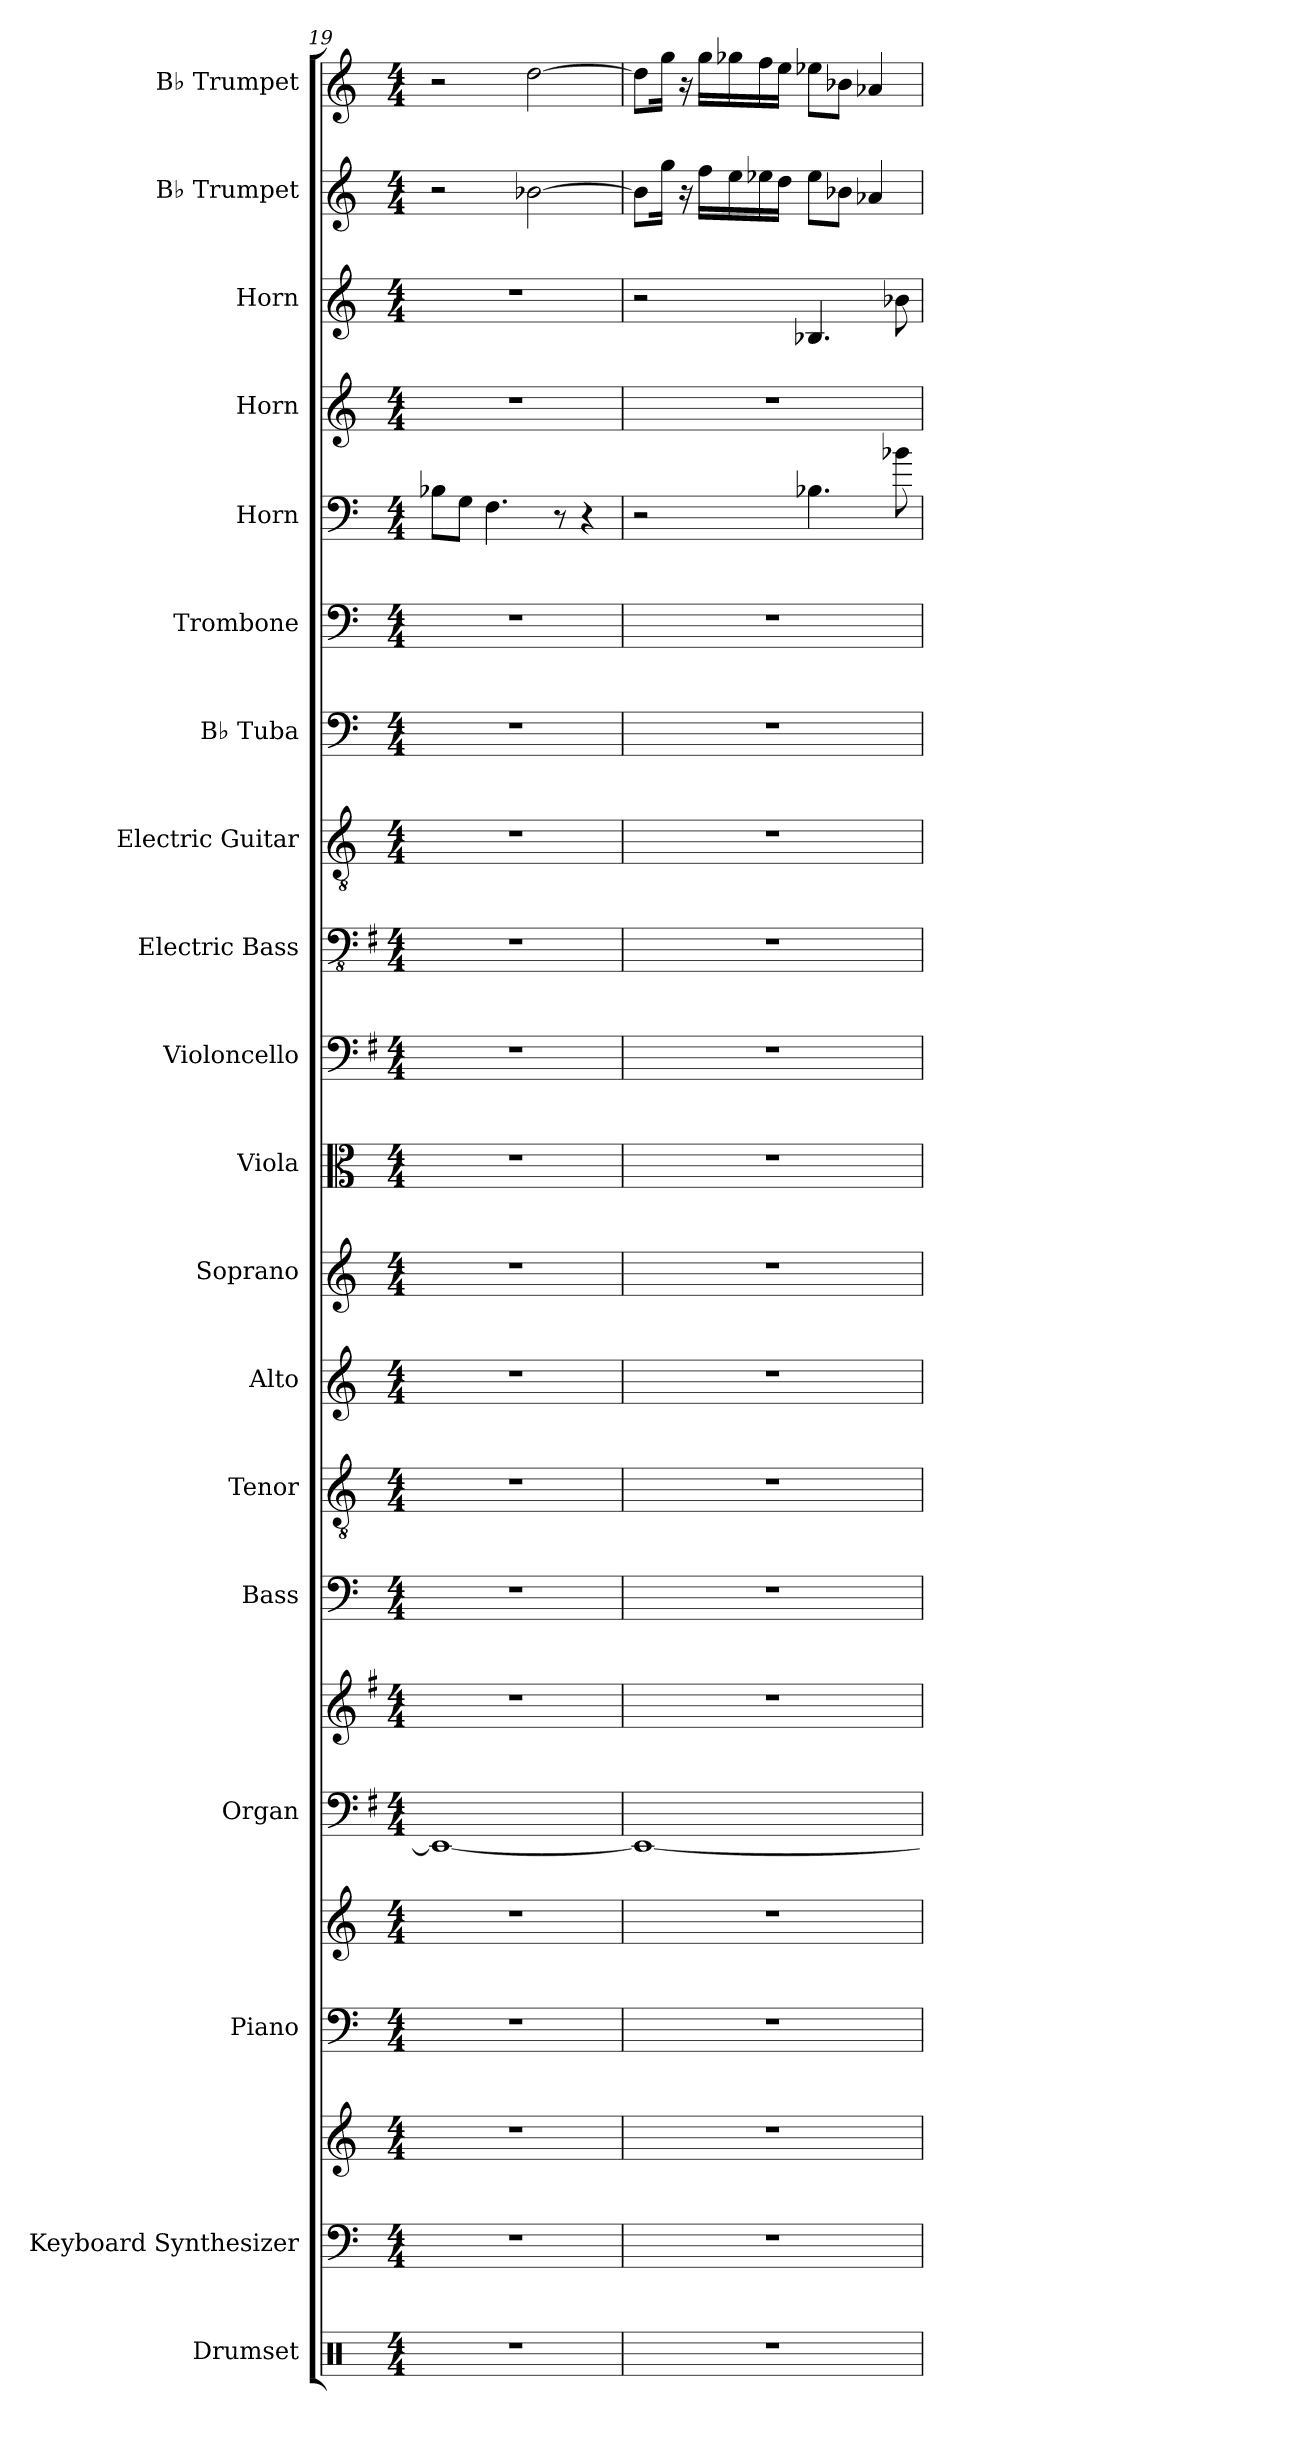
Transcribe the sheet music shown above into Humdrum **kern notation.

**kern	**kern	**kern	**kern	**kern	**kern	**kern	**kern	**kern	**kern	**kern	**kern	**kern	**kern	**kern	**kern	**kern	**kern	**kern	**kern	**kern	**kern
*part19	*part18	*part18	*part17	*part17	*part16	*part16	*part15	*part14	*part13	*part12	*part11	*part10	*part9	*part8	*part7	*part6	*part5	*part4	*part3	*part2	*part1
*staff22	*staff21	*staff20	*staff19	*staff18	*staff17	*staff16	*staff15	*staff14	*staff13	*staff12	*staff11	*staff10	*staff9	*staff8	*staff7	*staff6	*staff5	*staff4	*staff3	*staff2	*staff1
*I"Drumset	*I"Keyboard Synthesizer	*	*I"Piano	*	*I"Organ	*	*I"Bass	*I"Tenor	*I"Alto	*I"Soprano	*I"Viola	*I"Violoncello	*I"Electric Bass	*I"Electric Guitar	*I"B♭ Tuba	*I"Trombone	*I"Horn	*I"Horn	*I"Horn	*I"B♭ Trumpet	*I"B♭ Trumpet
*I'Drs.	*I'Synth.	*	*I'Pno.	*	*I'Org.	*	*I'B.	*I'T.	*I'A.	*I'S.	*I'Vla.	*I'Vlc.	*I'El. B.	*I'El. Guit.	*I'B♭ Tu.	*I'Trb.	*I'Hn.	*I'Hn.	*I'Hn.	*I'B♭ Tpt.	*I'B♭ Tpt.
*clefX	*clefF4	*clefG2	*clefF4	*clefG2	*clefF4	*clefG2	*clefF4	*clefGv2	*clefG2	*clefG2	*clefC3	*clefF4	*clefFv4	*clefGv2	*clefF4	*clefF4	*clefF4	*clefG2	*clefG2	*clefG2	*clefG2
*	*	*	*	*	*	*	*	*	*	*	*	*	*	*	*	*	*ITrd4c7	*ITrd4c7	*ITrd4c7	*ITrd1c2	*ITrd1c2
*k[]	*k[]	*k[]	*k[]	*k[]	*k[f#]	*k[f#]	*k[]	*k[]	*k[]	*k[]	*k[]	*k[f#]	*k[f#]	*k[]	*k[]	*k[]	*k[b-]	*k[b-]	*k[b-]	*k[b-e-]	*k[b-e-]
*C:	*C:	*C:	*C:	*C:	*G:	*G:	*C:	*C:	*C:	*C:	*C:	*G:	*G:	*C:	*C:	*C:	*F:	*F:	*F:	*B-:	*B-:
*M4/4	*M4/4	*M4/4	*M4/4	*M4/4	*M4/4	*M4/4	*M4/4	*M4/4	*M4/4	*M4/4	*M4/4	*M4/4	*M4/4	*M4/4	*M4/4	*M4/4	*M4/4	*M4/4	*M4/4	*M4/4	*M4/4
=19	=19	=19	=19	=19	=19	=19	=19	=19	=19	=19	=19	=19	=19	=19	=19	=19	=19	=19	=19	=19	=19
1r	1r	1r	1r	1r	1EE_	1r	1r	1r	1r	1r	1r	1r	1r	1r	1r	1r	8E-X\L	1r	1r	2r	2r
.	.	.	.	.	.	.	.	.	.	.	.	.	.	.	.	.	8C\J	.	.	.	.
.	.	.	.	.	.	.	.	.	.	.	.	.	.	.	.	.	4.BB-\	.	.	.	.
.	.	.	.	.	.	.	.	.	.	.	.	.	.	.	.	.	.	.	.	[2a-X\	[2cc\
.	.	.	.	.	.	.	.	.	.	.	.	.	.	.	.	.	8r	.	.	.	.
.	.	.	.	.	.	.	.	.	.	.	.	.	.	.	.	.	4r	.	.	.	.
!!LO:PB:g=z
=20	=20	=20	=20	=20	=20	=20	=20	=20	=20	=20	=20	=20	=20	=20	=20	=20	=20	=20	=20	=20	=20
1r	1r	1r	1r	1r	1EE_	1r	1r	1r	1r	1r	1r	1r	1r	1r	1r	1r	2r	1r	2r	8a-\L]	8cc\L]
.	.	.	.	.	.	.	.	.	.	.	.	.	.	.	.	.	.	.	.	16ff\Jk	16ff\Jk
.	.	.	.	.	.	.	.	.	.	.	.	.	.	.	.	.	.	.	.	16r	16r
.	.	.	.	.	.	.	.	.	.	.	.	.	.	.	.	.	.	.	.	16ee-\LL	16ff\LL
.	.	.	.	.	.	.	.	.	.	.	.	.	.	.	.	.	.	.	.	16dd\	16ff-X\
.	.	.	.	.	.	.	.	.	.	.	.	.	.	.	.	.	.	.	.	16dd-X\	16ee-\
.	.	.	.	.	.	.	.	.	.	.	.	.	.	.	.	.	.	.	.	16cc\JJ	16dd\JJ
.	.	.	.	.	.	.	.	.	.	.	.	.	.	.	.	.	4.E-X\	.	4.E-X/	8dd-\L	8dd-X\L
.	.	.	.	.	.	.	.	.	.	.	.	.	.	.	.	.	.	.	.	8a-X\J	8a-X\J
.	.	.	.	.	.	.	.	.	.	.	.	.	.	.	.	.	.	.	.	4g-X/	4g-X/
.	.	.	.	.	.	.	.	.	.	.	.	.	.	.	.	.	8e-X\	.	8e-X\	.	.
=	=	=	=	=	=	=	=	=	=	=	=	=	=	=	=	=	=	=	=	=	=
*-	*-	*-	*-	*-	*-	*-	*-	*-	*-	*-	*-	*-	*-	*-	*-	*-	*-	*-	*-	*-	*-
